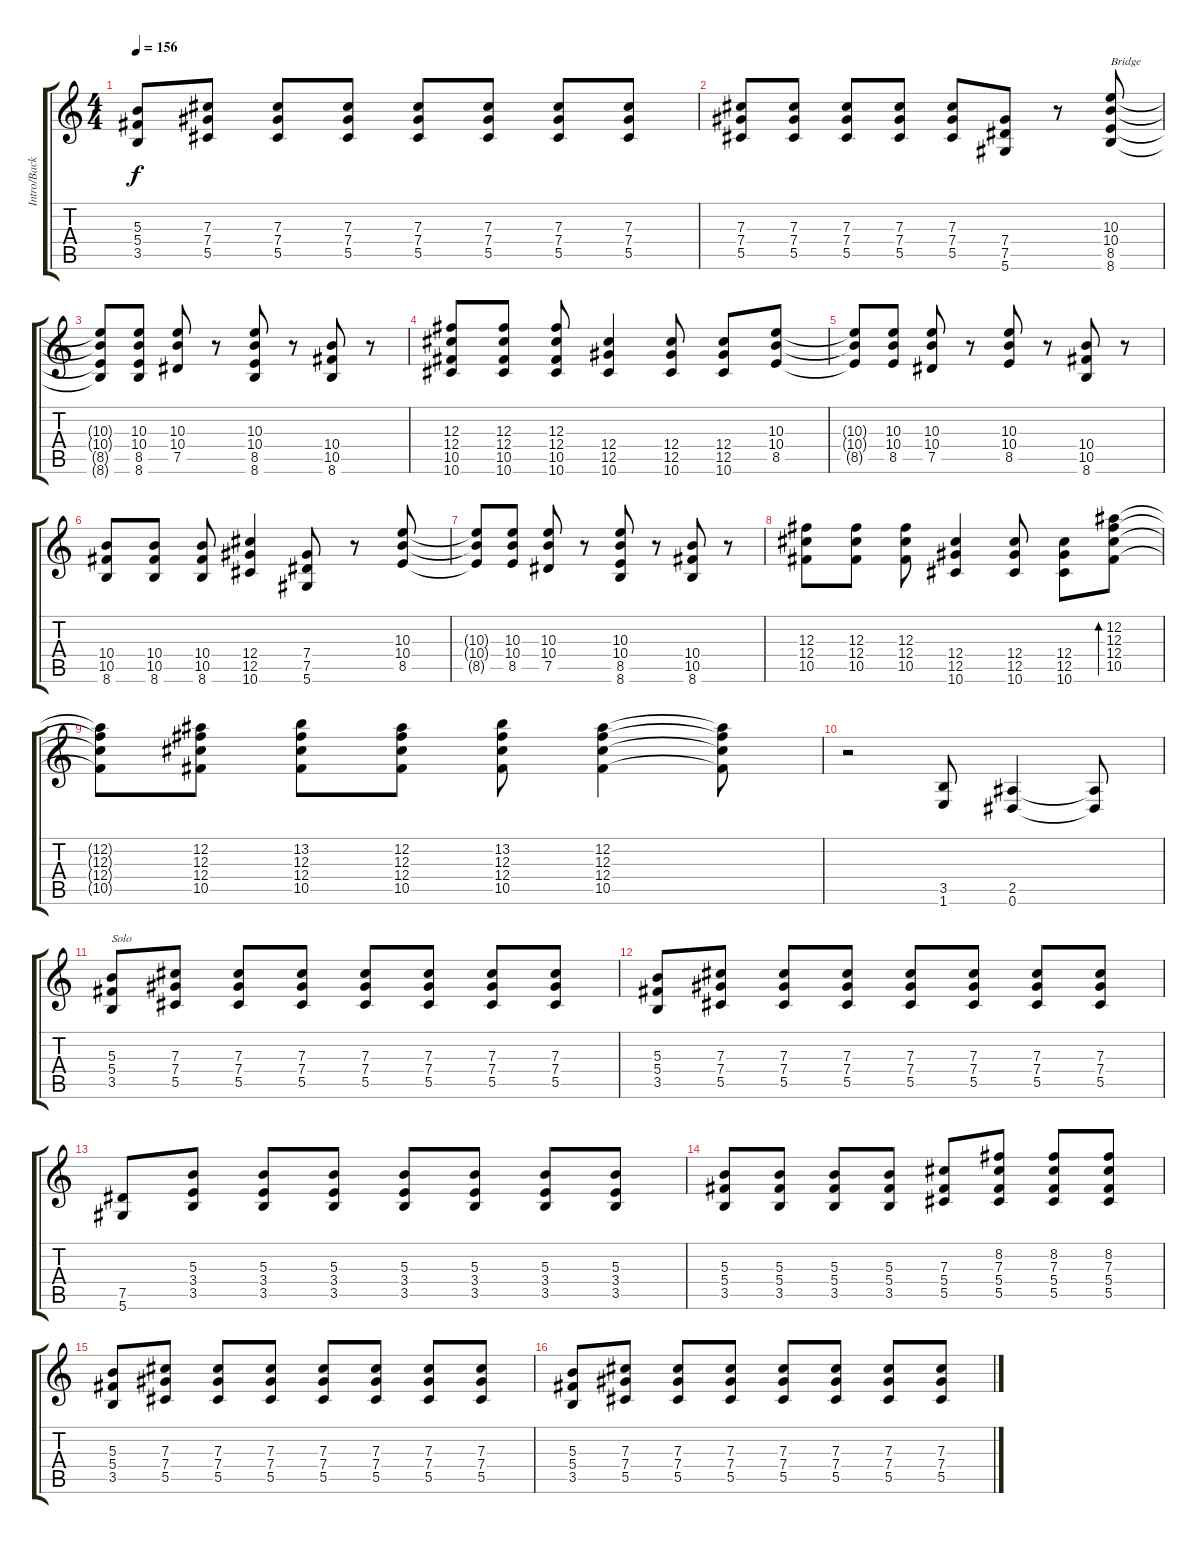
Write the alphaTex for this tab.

\track ("Intro/Background" "Intro/Back") {instrument electricguitarclean}
\staff {score tabs}
\tuning (Eb4 Bb3 Gb3 Db3 Ab2 Eb2) {hide}
\ts (4 4)
\tempo 156
\clef g2
\ks c
(5.3 5.4 3.5).8{dy f} (7.3 7.4 5.5).8 (7.3 7.4 5.5).8 (7.3 7.4 5.5).8 (7.3 7.4 5.5).8 (7.3 7.4 5.5).8 (7.3 7.4 5.5).8 (7.3 7.4 5.5).8 |
(7.3 7.4 5.5).8 (7.3 7.4 5.5).8 (7.3 7.4 5.5).8 (7.3 7.4 5.5).8 (7.3 7.4 5.5).8 (7.4 7.5 5.6).8 r.8 (10.3 10.4 8.5 8.6).8{txt "Bridge"} |
(10.3{t} 10.4{t} 8.5{t} 8.6{t}).8 (10.3 10.4 8.5 8.6).8 (10.3 10.4 7.5).8 r.8 (10.3 10.4 8.5 8.6).8 r.8 (10.4 10.5 8.6).8 r.8 |
(12.3 12.4 10.5 10.6).8 (12.3 12.4 10.5 10.6).8 (12.3 12.4 10.5 10.6).8 (12.4 12.5 10.6).4 (12.4 12.5 10.6).8 (12.4 12.5 10.6).8 (10.3 10.4 8.5).8 |
(10.3{t} 10.4{t} 8.5{t}).8 (10.3 10.4 8.5).8 (10.3 10.4 7.5).8 r.8 (10.3 10.4 8.5).8 r.8 (10.4 10.5 8.6).8 r.8 |
(10.4 10.5 8.6).8 (10.4 10.5 8.6).8 (10.4 10.5 8.6).8 (12.4 12.5 10.6).4 (7.4 7.5 5.6).8 r.8 (10.3 10.4 8.5).8 |
(10.3{t} 10.4{t} 8.5{t}).8 (10.3 10.4 8.5).8 (10.3 10.4 7.5).8 r.8 (10.3 10.4 8.5 8.6).8 r.8 (10.4 10.5 8.6).8 r.8 |
(12.3 12.4 10.5).8 (12.3 12.4 10.5).8 (12.3 12.4 10.5).8 (12.4 12.5 10.6).4 (12.4 12.5 10.6).8 (12.4 12.5 10.6).8 (12.2 12.3 12.4 10.5).8{bd 120} |
(12.2{t} 12.3{t} 12.4{t} 10.5{t}).8 (12.2 12.3 12.4 10.5).8 (13.2 12.3 12.4 10.5).8 (12.2 12.3 12.4 10.5).8 (13.2 12.3 12.4 10.5).8 (12.2 12.3 12.4 10.5).4 (12.2{t} 12.3{t} 12.4{t} 10.5{t}).8 |
r.2 (3.5 1.6).8 (2.5 0.6).4 (2.5{t} 0.6{t}).8 |
(5.3 5.4 3.5).8{txt "Solo"} (7.3 7.4 5.5).8 (7.3 7.4 5.5).8 (7.3 7.4 5.5).8 (7.3 7.4 5.5).8 (7.3 7.4 5.5).8 (7.3 7.4 5.5).8 (7.3 7.4 5.5).8 |
(5.3 5.4 3.5).8 (7.3 7.4 5.5).8 (7.3 7.4 5.5).8 (7.3 7.4 5.5).8 (7.3 7.4 5.5).8 (7.3 7.4 5.5).8 (7.3 7.4 5.5).8 (7.3 7.4 5.5).8 |
(7.5 5.6).8 (5.3 3.4 3.5).8 (5.3 3.4 3.5).8 (5.3 3.4 3.5).8 (5.3 3.4 3.5).8 (5.3 3.4 3.5).8 (5.3 3.4 3.5).8 (5.3 3.4 3.5).8 |
(5.3 5.4 3.5).8 (5.3 5.4 3.5).8 (5.3 5.4 3.5).8 (5.3 5.4 3.5).8 (7.3 5.4 5.5).8 (8.2 7.3 5.4 5.5).8 (8.2 7.3 5.4 5.5).8 (8.2 7.3 5.4 5.5).8 |
(5.3 5.4 3.5).8 (7.3 7.4 5.5).8 (7.3 7.4 5.5).8 (7.3 7.4 5.5).8 (7.3 7.4 5.5).8 (7.3 7.4 5.5).8 (7.3 7.4 5.5).8 (7.3 7.4 5.5).8 |
(5.3 5.4 3.5).8 (7.3 7.4 5.5).8 (7.3 7.4 5.5).8 (7.3 7.4 5.5).8 (7.3 7.4 5.5).8 (7.3 7.4 5.5).8 (7.3 7.4 5.5).8 (7.3 7.4 5.5).8
